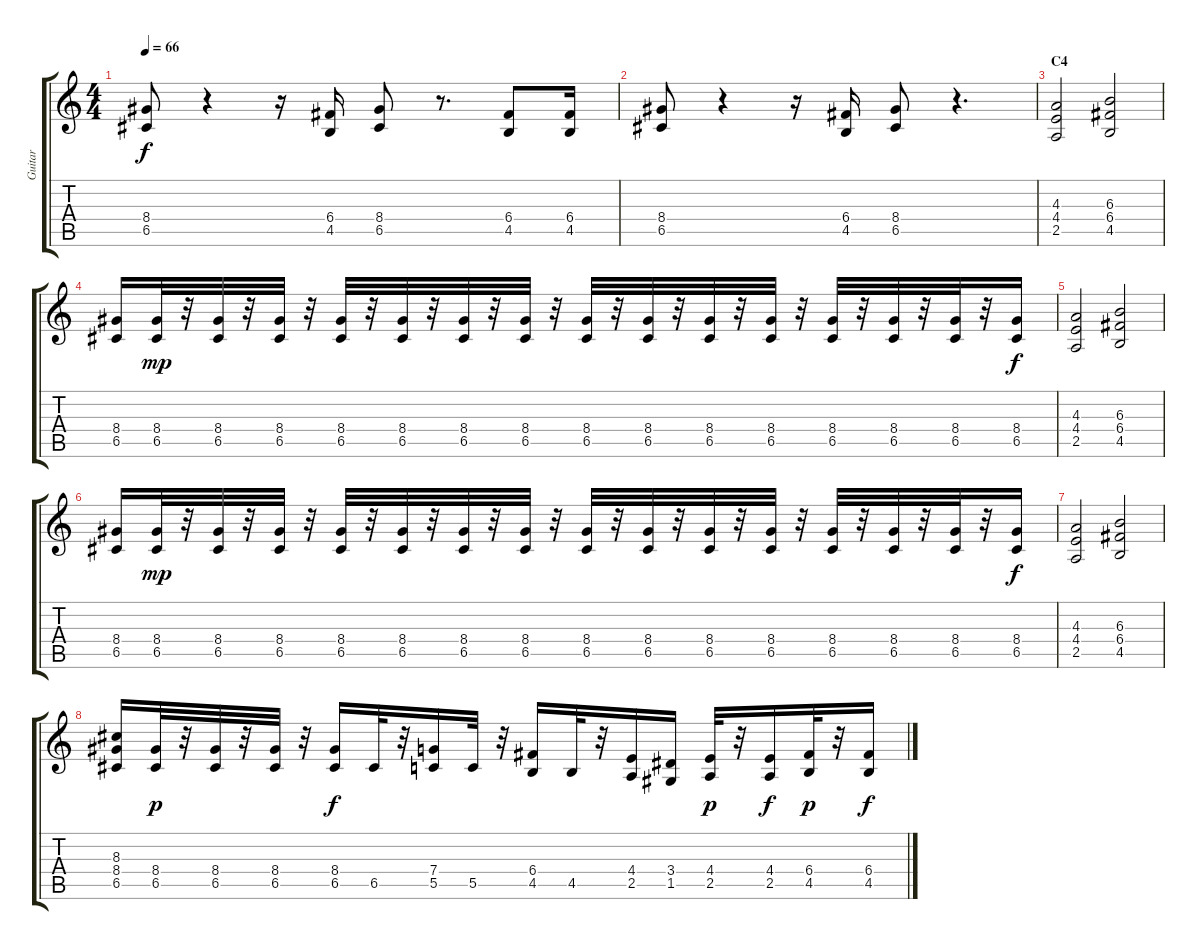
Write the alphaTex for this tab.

\track ("Guitar" "Guitar") {instrument distortionguitar}
\staff {score tabs}
\tuning (D4 A3 F3 C3 G2 D2) {hide}
\ts (4 4)
\tempo 66
\clef g2
\ks c
(8.4 6.5).8{dy f} r.4 r.16 (6.4 4.5).16 (8.4 6.5).8 r.8{d} (6.4 4.5).8 (6.4 4.5).16 |
(8.4 6.5).8 r.4 r.16 (6.4 4.5).16 (8.4 6.5).8 r.4{d} |
\section ("" "C4")
(4.3 4.4 2.5).2 (6.3 6.4 4.5).2 |
(8.4 6.5).16 (8.4 6.5).32{dy mp} r.32 (8.4 6.5).32 r.32 (8.4 6.5).32 r.32 (8.4 6.5).32 r.32 (8.4 6.5).32 r.32 (8.4 6.5).32 r.32 (8.4 6.5).32 r.32 (8.4 6.5).32 r.32 (8.4 6.5).32 r.32 (8.4 6.5).32 r.32 (8.4 6.5).32 r.32 (8.4 6.5).32 r.32 (8.4 6.5).32 r.32 (8.4 6.5).32 r.32 (8.4 6.5).16{dy f} |
(4.3 4.4 2.5).2 (6.3 6.4 4.5).2 |
(8.4 6.5).16 (8.4 6.5).32{dy mp} r.32 (8.4 6.5).32 r.32 (8.4 6.5).32 r.32 (8.4 6.5).32 r.32 (8.4 6.5).32 r.32 (8.4 6.5).32 r.32 (8.4 6.5).32 r.32 (8.4 6.5).32 r.32 (8.4 6.5).32 r.32 (8.4 6.5).32 r.32 (8.4 6.5).32 r.32 (8.4 6.5).32 r.32 (8.4 6.5).32 r.32 (8.4 6.5).32 r.32 (8.4 6.5).16{dy f} |
(4.3 4.4 2.5).2 (6.3 6.4 4.5).2 |
(8.3 8.4 6.5).16 (8.4 6.5).32{dy p} r.32 (8.4 6.5).32 r.32 (8.4 6.5).32 r.32 (8.4 6.5).16{dy f} 6.5.32 r.32 (7.4 5.5).16 5.5.32 r.32 (6.4 4.5).16 4.5.32 r.32 (4.4 2.5).16 (3.4 1.5).16 (4.4 2.5).32{dy p} r.32 (4.4 2.5).16{dy f} (6.4 4.5).32{dy p} r.32 (6.4 4.5).16{dy f}
